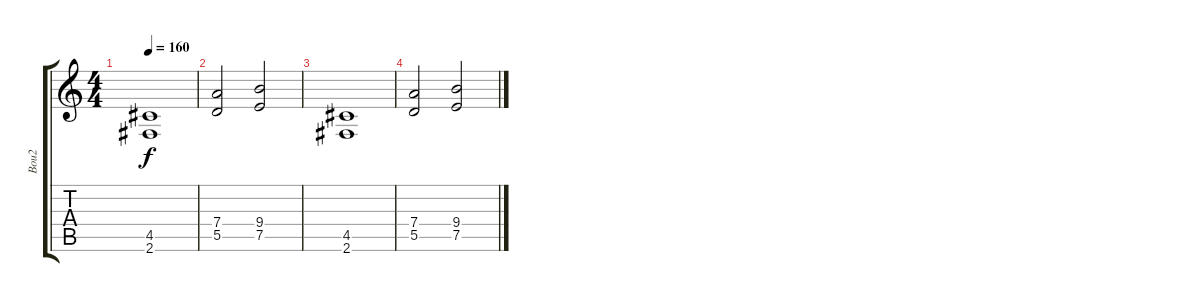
\track ("Bou2" "Bou2") {instrument distortionguitar}
\staff {score tabs}
\tuning (E4 B3 G3 D3 A2 E2) {hide}
\ts (4 4)
\tempo 160
\clef g2
\ks c
(4.5 2.6).1{dy f} |
(7.4 5.5).2 (9.4 7.5).2 |
(4.5 2.6).1 |
(7.4 5.5).2 (9.4 7.5).2
